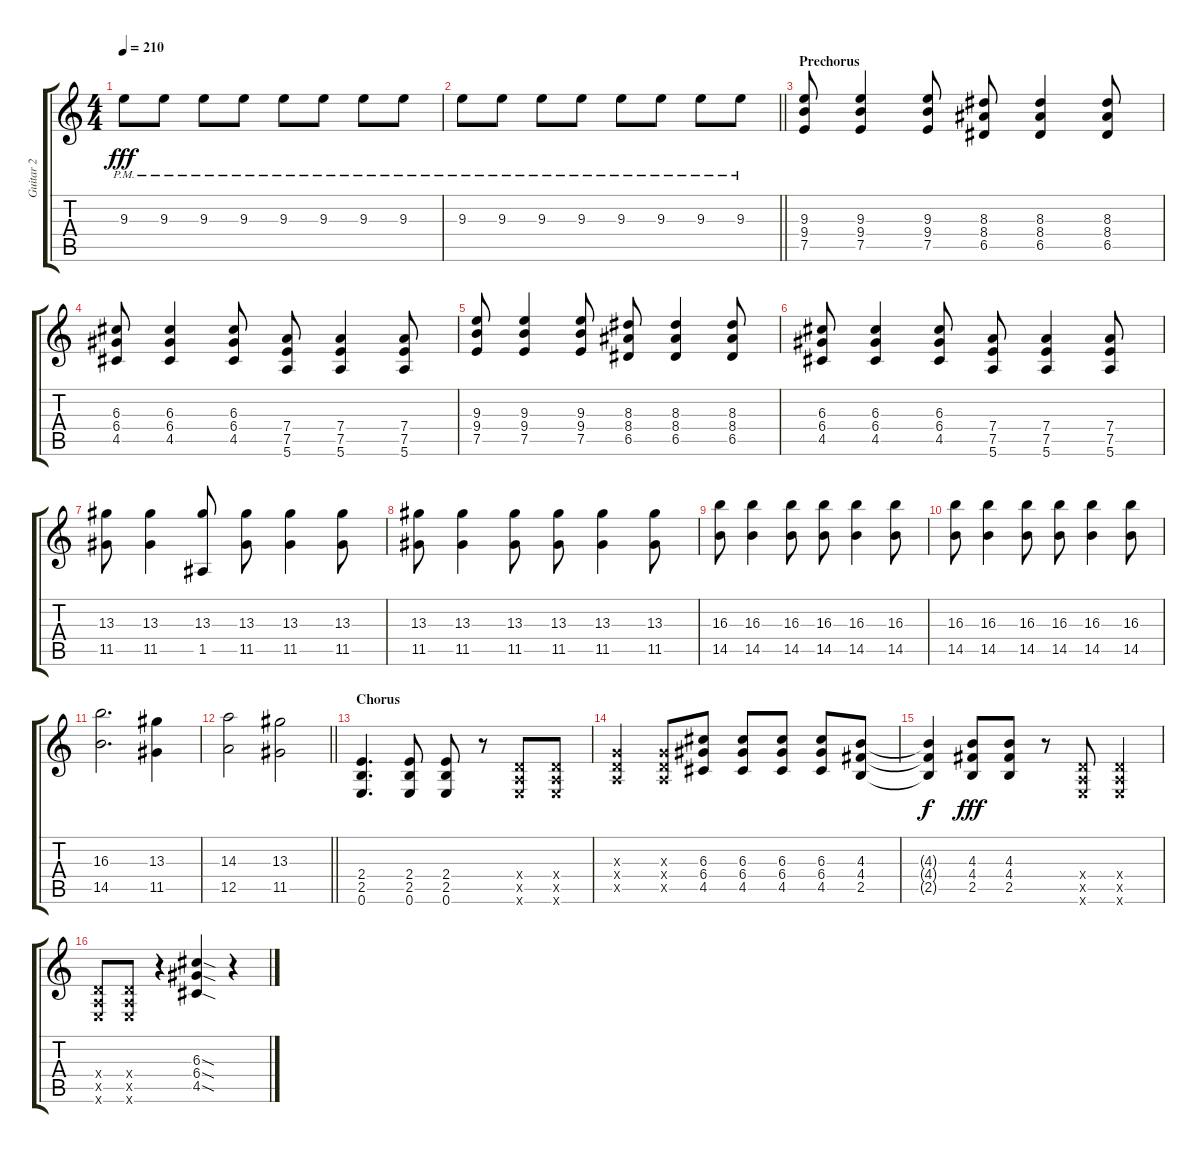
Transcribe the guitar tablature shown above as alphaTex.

\track ("Guitar 2" "Guitar 2") {instrument distortionguitar}
\staff {score tabs}
\tuning (E4 B3 G3 D3 A2 E2) {hide}
\ts (4 4)
\tempo 210
\clef g2
\ks c
9.3{pm}.8{dy fff} 9.3{pm}.8 9.3{pm}.8 9.3{pm}.8 9.3{pm}.8 9.3{pm}.8 9.3{pm}.8 9.3{pm}.8 |
\barLineRight lightlight
9.3{pm}.8 9.3{pm}.8 9.3{pm}.8 9.3{pm}.8 9.3{pm}.8 9.3{pm}.8 9.3{pm}.8 9.3{pm}.8 |
\section ("" "Prechorus")
(9.3 9.4 7.5).8 (9.3 9.4 7.5).4 (9.3 9.4 7.5).8 (8.3 8.4 6.5).8 (8.3 8.4 6.5).4 (8.3 8.4 6.5).8 |
(6.3 6.4 4.5).8 (6.3 6.4 4.5).4 (6.3 6.4 4.5).8 (7.4 7.5 5.6).8 (7.4 7.5 5.6).4 (7.4 7.5 5.6).8 |
(9.3 9.4 7.5).8 (9.3 9.4 7.5).4 (9.3 9.4 7.5).8 (8.3 8.4 6.5).8 (8.3 8.4 6.5).4 (8.3 8.4 6.5).8 |
(6.3 6.4 4.5).8 (6.3 6.4 4.5).4 (6.3 6.4 4.5).8 (7.4 7.5 5.6).8 (7.4 7.5 5.6).4 (7.4 7.5 5.6).8 |
(13.3 11.5).8 (13.3 11.5).4 (13.3 1.5).8 (13.3 11.5).8 (13.3 11.5).4 (13.3 11.5).8 |
(13.3 11.5).8 (13.3 11.5).4 (13.3 11.5).8 (13.3 11.5).8 (13.3 11.5).4 (13.3 11.5).8 |
(16.3 14.5).8 (16.3 14.5).4 (16.3 14.5).8 (16.3 14.5).8 (16.3 14.5).4 (16.3 14.5).8 |
(16.3 14.5).8 (16.3 14.5).4 (16.3 14.5).8 (16.3 14.5).8 (16.3 14.5).4 (16.3 14.5).8 |
(16.3 14.5).2{d} (13.3 11.5).4 |
\barLineRight lightlight
(14.3 12.5).2 (13.3 11.5).2 |
\section ("" "Chorus")
(2.4 2.5 0.6).4{d} (2.4 2.5 0.6).8 (2.4 2.5 0.6).8 r.8 (0.4{x} 0.5{x} 0.6{x}).8 (0.4{x} 0.5{x} 0.6{x}).8 |
(0.3{x} 0.4{x} 0.5{x}).4 (0.3{x} 0.4{x} 0.5{x}).8 (6.3 6.4 4.5).8 (6.3 6.4 4.5).8 (6.3 6.4 4.5).8 (6.3 6.4 4.5).8 (4.3 4.4 2.5).8 |
(4.3{t} 4.4{t} 2.5{t}).4{dy f} (4.3 4.4 2.5).8{dy fff} (4.3 4.4 2.5).8 r.8 (0.4{x} 0.5{x} 0.6{x}).8 (0.4{x} 0.5{x} 0.6{x}).4 |
(0.4{x} 0.5{x} 0.6{x}).8 (0.4{x} 0.5{x} 0.6{x}).8 r.4 (6.3{sod} 6.4{sod} 4.5{sod}).4 r.4
